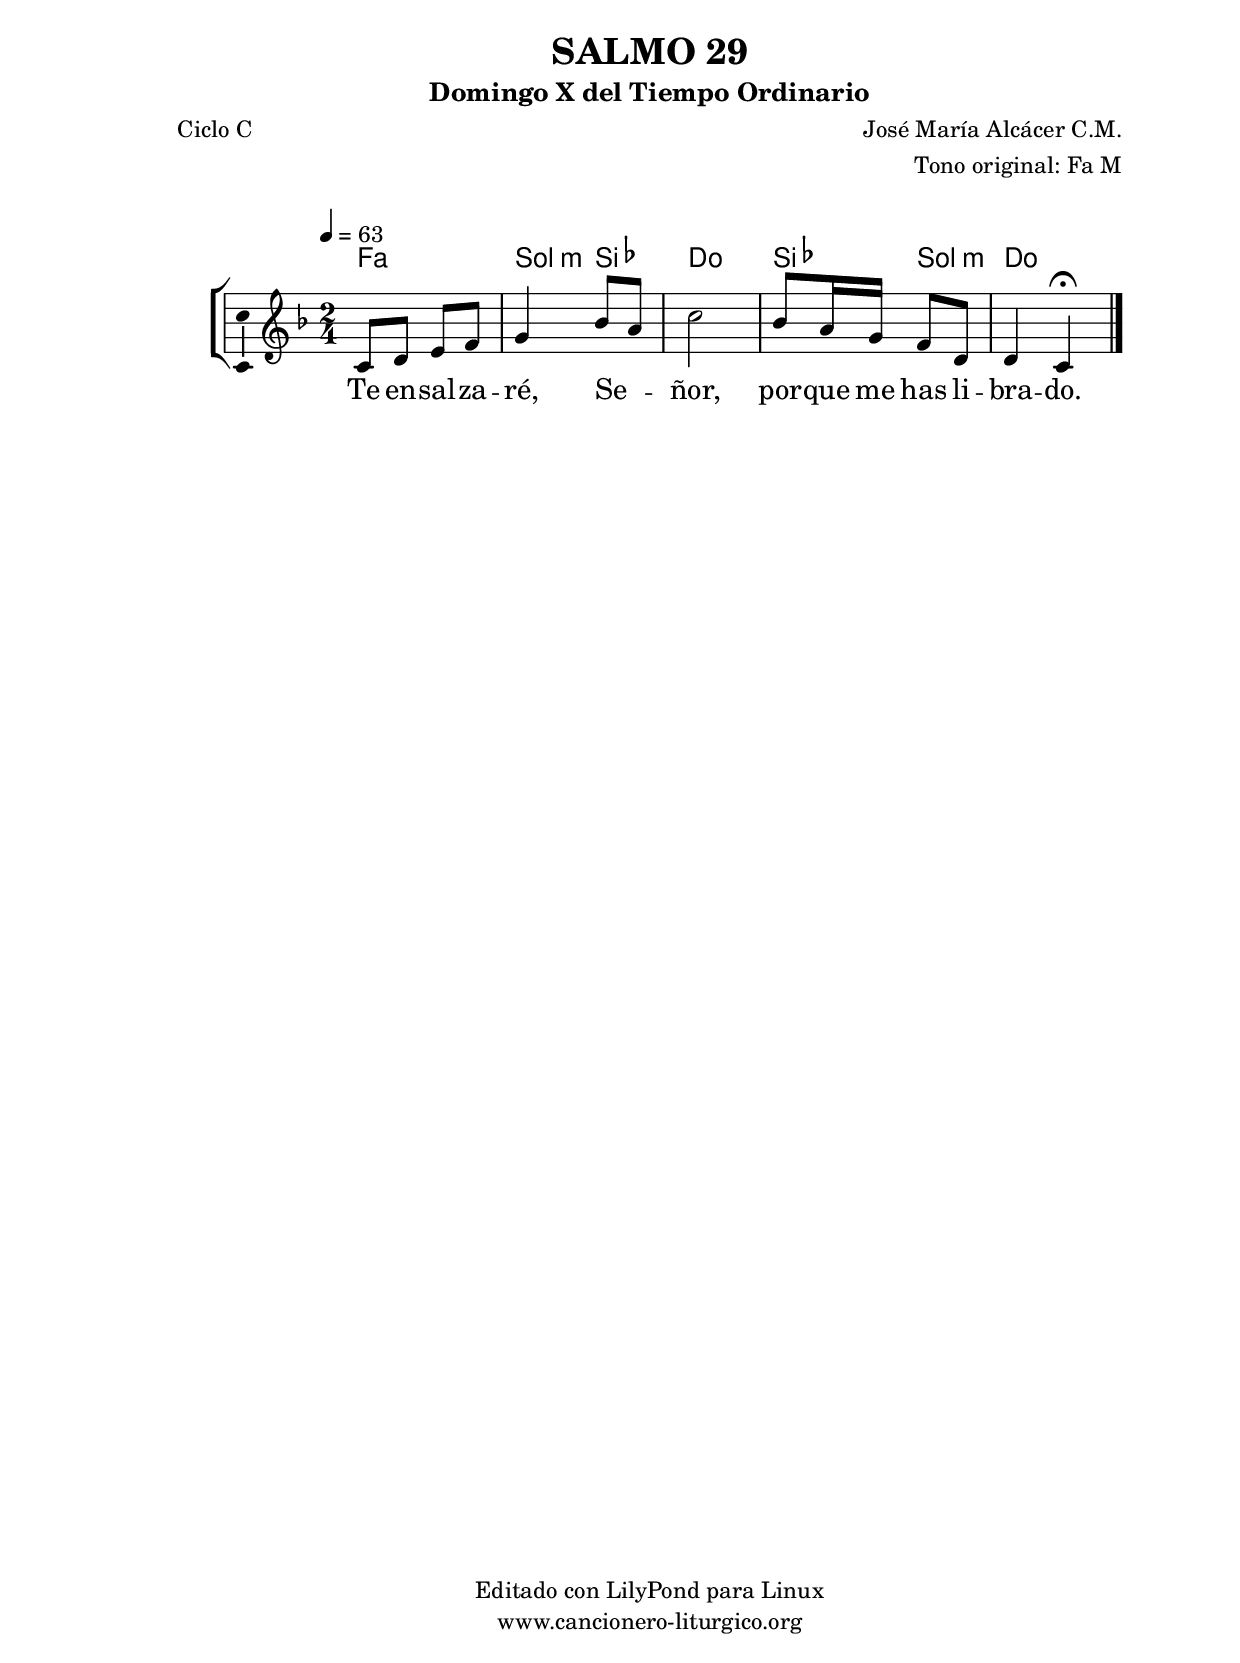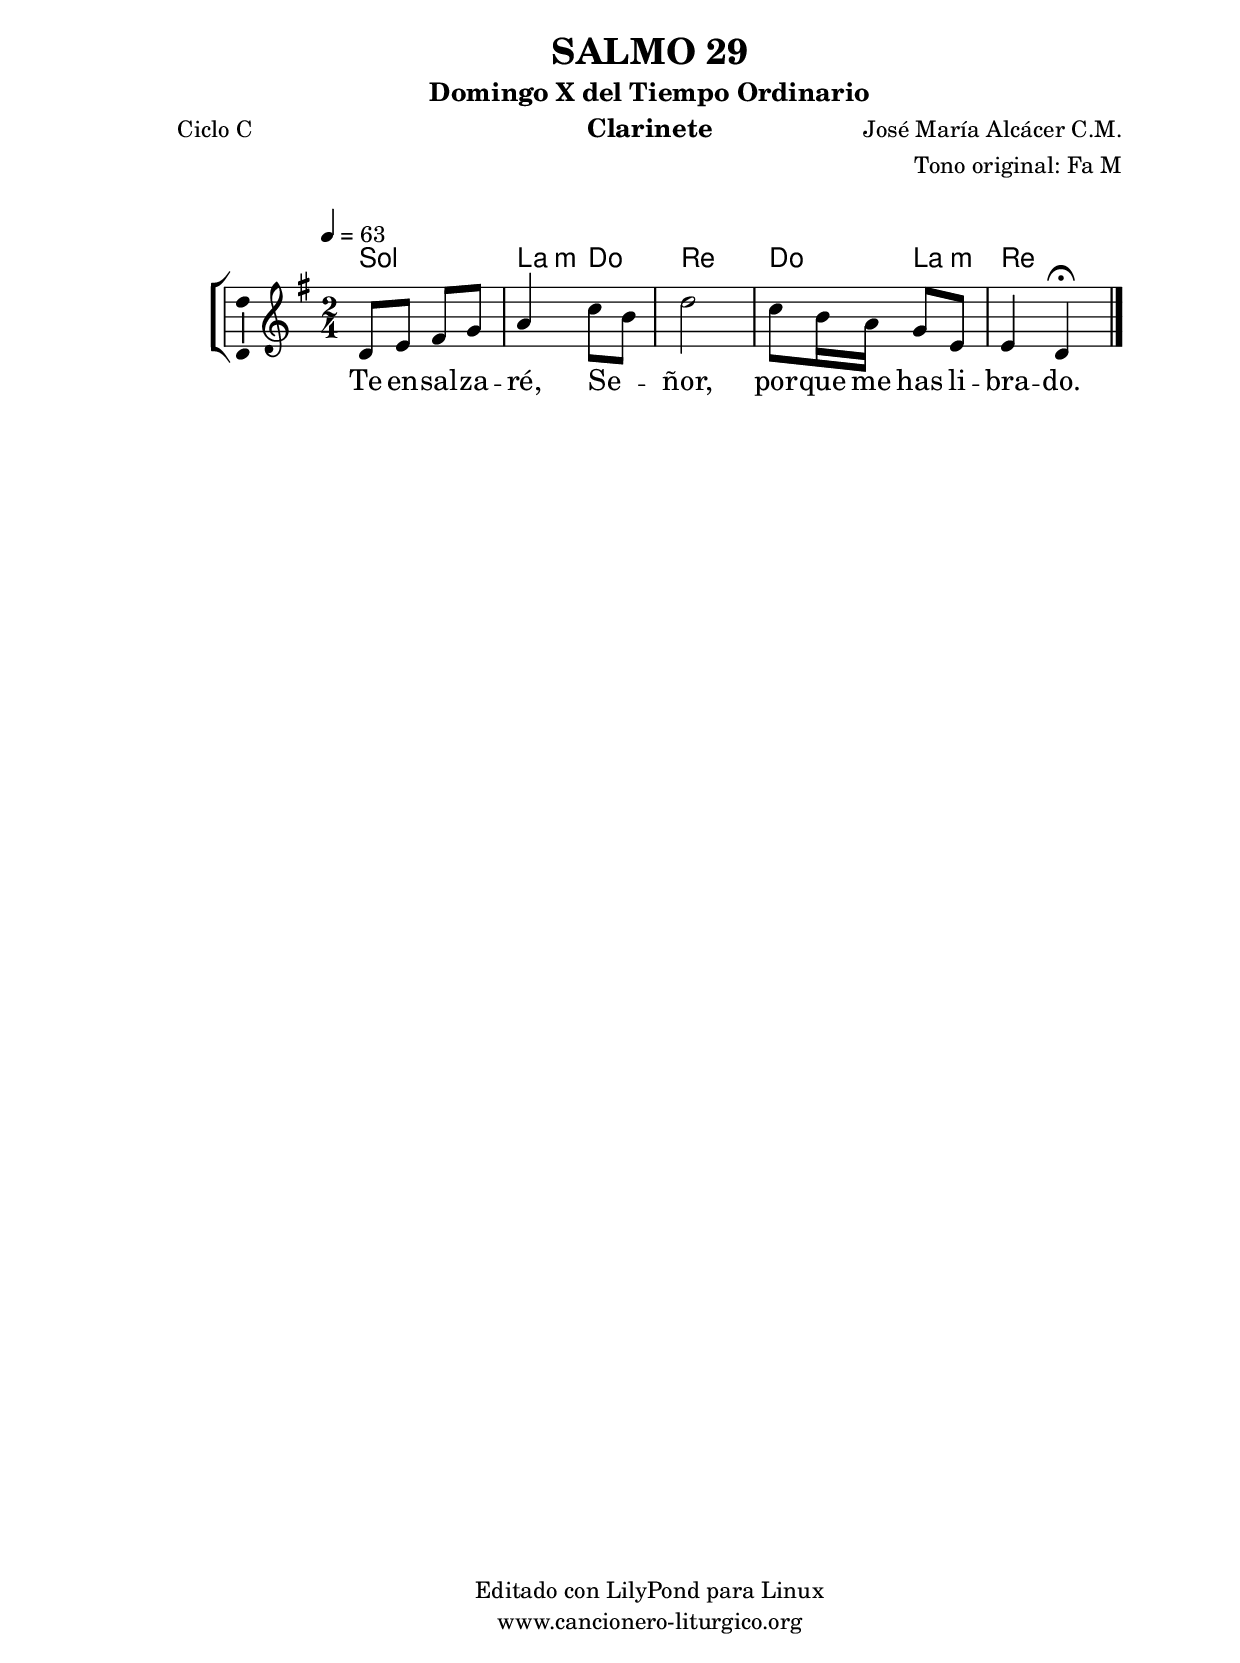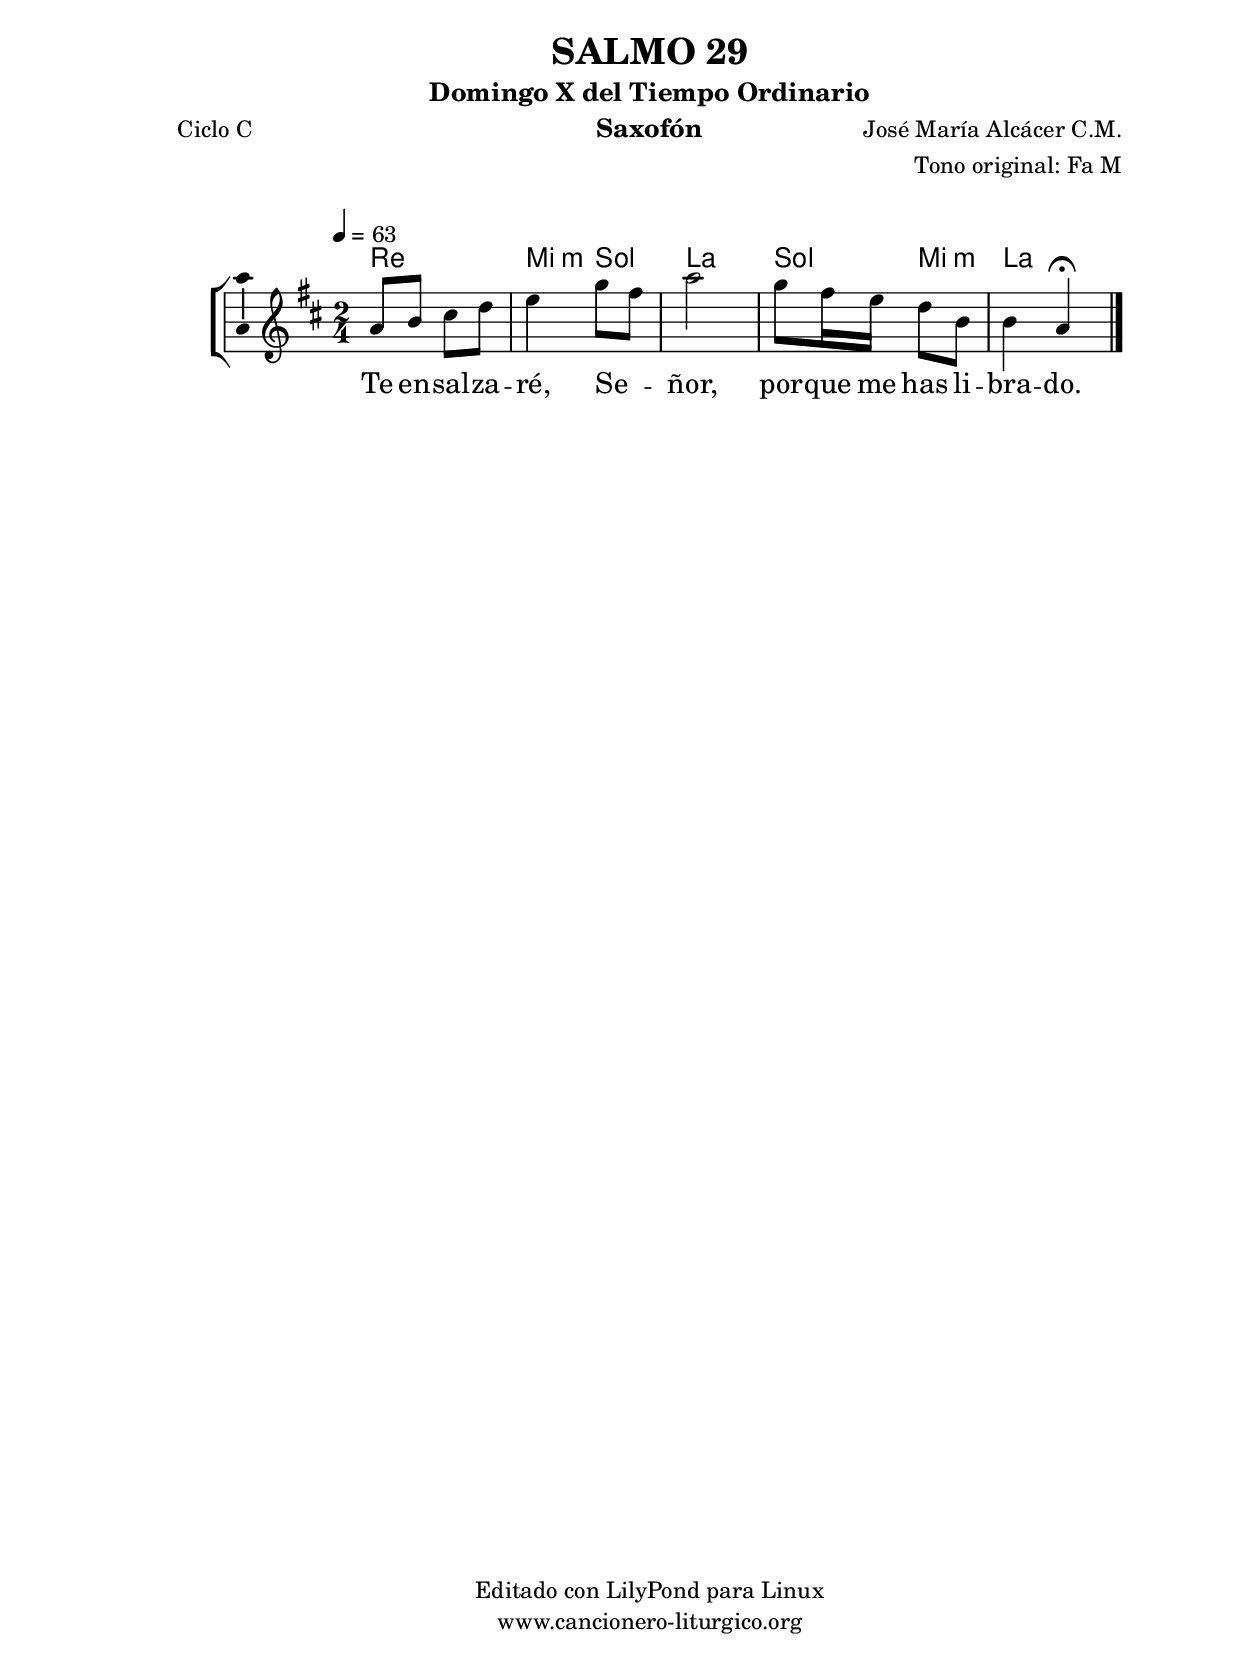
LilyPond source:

%
%para convertir .midi en .wav:
%timidity filename.midi -Ow -o finename.wav
%
%
%Para convertir de .wav a .mp3:
%lame -h -m j filename.wav
%
%
%para escuchar el midi:
%timidity nombrefichero.midi
%


%versión de lilypond para la que se ha escrito esta partitura:
\version "2.16.0"

	%Tamaño papel
	#(set-default-paper-size "a4")
	%Tamaño partitura
	#(set-global-staff-size 20)
	%No responde al pulsar sobre una nota
	#(ly:set-option 'point-and-click #f)

%parámetros del encabezamiento:
\header {
	title = "SALMO 29"
	subtitle = "Domingo X del Tiempo Ordinario"
	composer = "José María Alcácer C.M."
	poet = "Ciclo C"
	meter = ""
	arranger = "Tono original: Fa M"
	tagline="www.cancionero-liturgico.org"
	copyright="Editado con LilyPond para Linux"
	}

%parámetros asociados al papel:
\paper  {
	oddHeaderMarkup = \markup {\fill-line { \on-the-fly #not-first-page \fromproperty #'header:title \on-the-fly #not-first-page \fromproperty #'header:composer }}
	evenHeaderMarkup = \markup {\fill-line { \fromproperty #'header:composer \fromproperty #'header:title }}
	#(set-paper-size "a4")
	print-page-number = ##f
	first-page-number = 1
	print-first-page-number = ##f
%	head-separation = 3.0 \cm
	top-margin = 2.0 \cm
	bottom-margin = 0.5\cm
%%%	bottom-margin = -1.0\cm
	left-margin = 3.0 \cm
	line-width = 16.0 \cm 
	indent = 8\mm
	interscoreline = 2.\mm
	between-system-space = 15\mm
%	para que las partituras no llenen la hoja:
	ragged-bottom = ##t
%	idem para la última hoja:
	ragged-last-bottom = ##f
%	para que las partituras llenen el ancho del papel:
	ragged-last = ##f
	after-title-space = 2.5 \cm
%page-count=1
%system-count=8

	%Flexible Vertical Spacing
%	markup-markup-spacing =
%	#'((basic-distance . 15) (minimum-distance . 15) (padding . 3))
	markup-system-spacing =
	#'((basic-distance . 15) (minimum-distance . 15) (padding . 3))
	system-system-spacing =
	#'((basic-distance . 15) (minimum-distance . 15) (padding . 3))
	score-system-spacing =
	#'((basic-distance . 15) (minimum-distance . 15) (padding . 5))
%	top-system-spacing = % header
%	#'((basic-distance . 8) (minimum-distance . 0) (padding . 3))
%	top-markup-spacing =
%	#'((basic-distance . 20) (minimum-distance . 20) (padding . 3))
	last-bottom-spacing = % footer
	#'((basic-distance . 5) (minimum-distance . 5) (padding . 3))
%	score-markup-spacing =
%	#'((basic-distance . 16) (minimum-distance . 13) (padding . 3))

	}


%parámetros que afectan a toda la partitura:
global =  {
	%clave de sol (G):
	\clef G
	%armadura:
%	\transpose c a
	\key f \major
	\tempo 4=63
	\set Score.tempoHideNote = ##f
	}


acordes = {
	\italianChords
	\chordmode {
%	\transpose c a
{

f2 g4:m bes c2 bes4 g:m c2

	}
	}
}

melodia = 
%\transpose c a
{
	\relative c'{
	\time 2/4

c8 d e f
g4 bes8 a
c2
bes8 a16 g f8 d
d4 c \fermata

	\bar "|."
	}
	}


texto = \lyricmode {
Te en -- sal -- za -- ré, Se -- _ ñor,
por -- que me has li -- bra -- do.
	}


acordesStaff = \context ChordNames = acordesStaff <<
	\set chordChanges = ##t
	\acordes
	>>


vozStaff = \context Voice = vozStaff
\with {\consists "Ambitus_engraver"}
<<
%	\set Staff.instrumentName = ""
%	\set Staff.shortInstrumentName = ""
%	\set Staff.midiInstrument = #"clarinet"
%	\set Staff.midiInstrument = #"cello"
%	\set Staff.midiInstrument = #"flute"
	\set Staff.midiInstrument = #"electric guitar (jazz)"
%	\set Staff.midiInstrument = #"english horn"
%	\set Staff.midiInstrument = #"violin"
%	\set Staff.midiInstrument = #"glockenspiel"
	\set Staff.midiMinimumVolume = #0.7
	\set Staff.midiMaximumVolume = #0.9
	\global
	\melodia
	>>


textoStaff = \context Lyrics = textoStaff <<
	\lyricsto vozStaff \texto
	>>

\book {
	\score {
		\context ChoirStaff {
			\override StaffGroup.SystemStartBracket #'collapse-height = #1
			\override Score.SystemStartBar #'collapse-height = #1
			<<
			\acordesStaff
			\vozStaff
			\textoStaff
			>>
			}
		\layout {
	    		\context {
				\Lyrics
				\override LyricText #'font-size = #2
				}
	   		 \context {
				\Score
				%fontSize = #3
				\override StaffSymbol #'staff-space = #(magstep +3)
				%\override Beam #'thickness = #0.55
				%\override SpacingSpanner #'spacing-increment = #1.0
				%\override Slur #'height-limit = #1.5
				}
			}
		}
	\score {
		\unfoldRepeats
		\context ChoirStaff {
			<<
			\acordesStaff
			\vozStaff
			>>
			}
		\midi {
	  		\context {
	  			\Score
				tempoWholesPerMinute = #(ly:make-moment 70 4)
				}
			}
		}
	}

%Partitura para clarinete
#(define output-suffix "C")
\book {
	\header{
		instrument = "Clarinete"
		}
	\score {
		\context ChoirStaff {
			\override StaffGroup.SystemStartBracket #'collapse-height = #1
			\override Score.SystemStartBar #'collapse-height = #1
\transpose c d
			<<
			\acordesStaff
			\vozStaff
			\textoStaff
			>>
			}
		\layout {
	    		\context {
				\Lyrics
				\override LyricText #'font-size = #2
				}
	   		 \context {
				\Score
				%fontSize = #3
				\override StaffSymbol #'staff-space = #(magstep +3)
				%\override Beam #'thickness = #0.55
				%\override SpacingSpanner #'spacing-increment = #1.0
				%\override Slur #'height-limit = #1.5
				}
			}
		}
	}

%Partitura para saxofón
#(define output-suffix "S")
\book {
	\header{
		instrument = "Saxofón"
		}
	\score {
		\context ChoirStaff {
			\override StaffGroup.SystemStartBracket #'collapse-height = #1
			\override Score.SystemStartBar #'collapse-height = #1
\transpose c a
			<<
			\acordesStaff
			\vozStaff
			\textoStaff
			>>
			}
		\layout {
	    		\context {
				\Lyrics
				\override LyricText #'font-size = #2
				}
	   		 \context {
				\Score
				%fontSize = #3
				\override StaffSymbol #'staff-space = #(magstep +3)
				%\override Beam #'thickness = #0.55
				%\override SpacingSpanner #'spacing-increment = #1.0
				%\override Slur #'height-limit = #1.5
				}
			}
		}
	}

